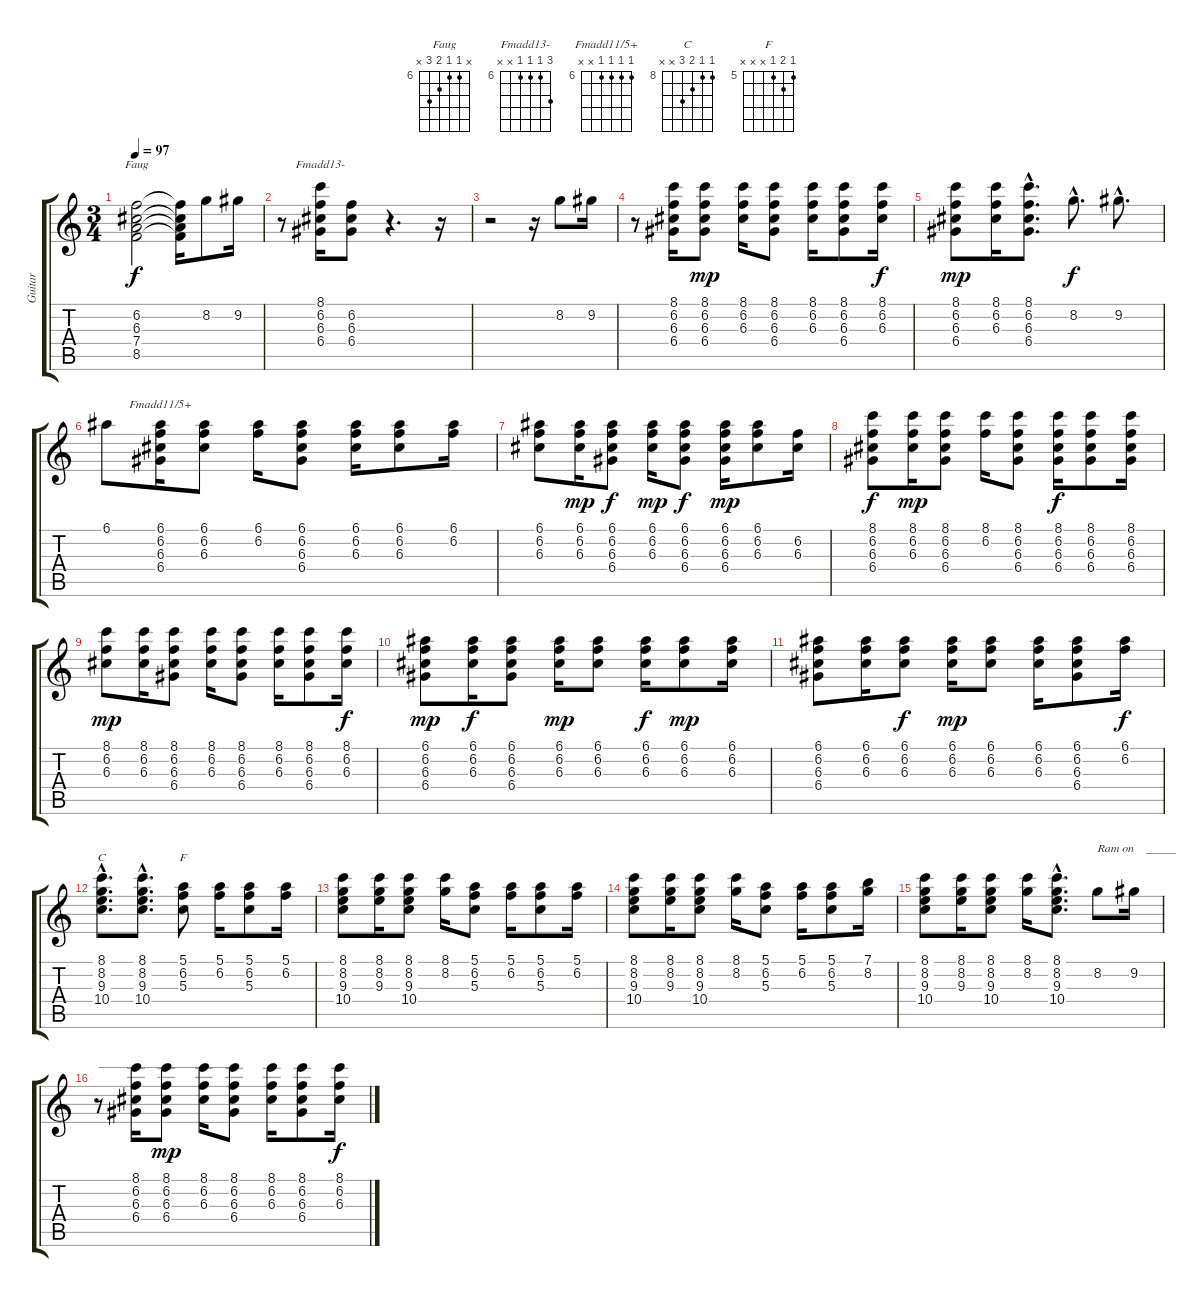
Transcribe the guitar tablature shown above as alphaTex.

\track ("Guitar" "Guitar") {instrument acousticguitarsteel}
\staff {score tabs}
\tuning (E4 B3 G3 D3 A2 E2) {hide}
\chord ("Faug" x 6 6 7 8 x) {firstfret 6}
\chord ("Fmadd13-" 8 6 6 6 x x) {firstfret 6}
\chord ("Fmadd11/5+" 6 6 6 6 x x) {firstfret 6}
\chord ("C" 8 8 9 10 x x) {firstfret 8}
\chord ("F" 5 6 5 x x x) {firstfret 5}
\ts (3 4)
\tempo 97
\clef g2
\ks c
(6.2 6.3 7.4 8.5).2{ch "Faug" dy f instrument acousticguitarsteel} (6.2{t} 6.3{t} 7.4{t} 8.5{t}).16 8.2.8 9.2.16 |
r.8 (8.1 6.2 6.3 6.4).16{ch "Fmadd13-"} (6.2 6.3 6.4).8 r.4{d} r.16 |
r.2 r.16 8.2.8 9.2.16 |
r.8 (8.1 6.2 6.3 6.4).16 (8.1 6.2 6.3 6.4).8{dy mp} (8.1 6.2 6.3).16 (8.1 6.2 6.3 6.4).8 (8.1 6.2 6.3).16 (8.1 6.2 6.3 6.4).8 (8.1 6.2 6.3).16{dy f} |
(8.1 6.2 6.3 6.4).8{dy mp} (8.1 6.2 6.3).16 (8.1{hac} 6.2{hac} 6.3{hac} 6.4{hac}).8{d} 8.2{hac}.8{d dy f} 9.2{hac}.8{d} |
6.1.8 (6.1 6.2 6.3 6.4).16{ch "Fmadd11/5+"} (6.1 6.2 6.3).8 (6.1 6.2).16 (6.1 6.2 6.3 6.4).8 (6.1 6.2 6.3).16 (6.1 6.2 6.3).8 (6.1 6.2).16 |
(6.1 6.2 6.3).8 (6.1 6.2 6.3).16{dy mp} (6.1 6.2 6.3 6.4).8{dy f} (6.1 6.2 6.3).16{dy mp} (6.1 6.2 6.3 6.4).8{dy f} (6.1 6.2 6.3 6.4).16{dy mp} (6.1 6.2 6.3).8 (6.2 6.3).16 |
(8.1 6.2 6.3 6.4).8{dy f} (8.1 6.2 6.3).16{dy mp} (8.1 6.2 6.3 6.4).8 (8.1 6.2).16 (8.1 6.2 6.3 6.4).8 (8.1 6.2 6.3 6.4).16{dy f} (8.1 6.2 6.3 6.4).8 (8.1 6.2 6.3 6.4).16 |
(8.1 6.2 6.3).8{dy mp} (8.1 6.2 6.3).16 (8.1 6.2 6.3 6.4).8 (8.1 6.2 6.3).16 (8.1 6.2 6.3 6.4).8 (8.1 6.2 6.3).16 (8.1 6.2 6.3 6.4).8 (8.1 6.2 6.3).16{dy f} |
(6.1 6.2 6.3 6.4).8{dy mp} (6.1 6.2 6.3).16{dy f} (6.1 6.2 6.3 6.4).8 (6.1 6.2 6.3).16{dy mp} (6.1 6.2 6.3).8 (6.1 6.2 6.3).16{dy f} (6.1 6.2 6.3).8{dy mp} (6.1 6.2 6.3).16 |
(6.1 6.2 6.3 6.4).8 (6.1 6.2 6.3).16 (6.1 6.2 6.3).8{dy f} (6.1 6.2 6.3).16{dy mp} (6.1 6.2 6.3).8 (6.1 6.2 6.3).16 (6.1 6.2 6.3 6.4).8 (6.1 6.2).16{dy f} |
(8.1{hac} 8.2{hac} 9.3{hac} 10.4{hac}).8{d ch "C"} (8.1{hac} 8.2{hac} 9.3{hac} 10.4{hac}).8{d} (5.1 6.2 5.3).8{ch "F"} (5.1 6.2).16 (5.1 6.2 5.3).8 (5.1 6.2).16 |
(8.1 8.2 9.3 10.4).8 (8.1 8.2 9.3).16 (8.1 8.2 9.3 10.4).8 (8.1 8.2).16 (5.1 6.2 5.3).8 (5.1 6.2).16 (5.1 6.2 5.3).8 (5.1 6.2).16 |
(8.1 8.2 9.3 10.4).8 (8.1 8.2 9.3).16 (8.1 8.2 9.3 10.4).8 (8.1 8.2).16 (5.1 6.2 5.3).8 (5.1 6.2).16 (5.1 6.2 5.3).8 (7.1 8.2).16 |
(8.1 8.2 9.3 10.4).8 (8.1 8.2 9.3).16 (8.1 8.2 9.3 10.4).8 (8.1 8.2).16 (8.1{hac} 8.2{hac} 9.3{hac} 10.4{hac}).8{d} 8.2.8{txt "Ram on"} 9.2.16{txt "    _____"} |
r.8{txt "______________________"} (8.1 6.2 6.3 6.4).16 (8.1 6.2 6.3 6.4).8{dy mp} (8.1 6.2 6.3).16 (8.1 6.2 6.3 6.4).8 (8.1 6.2 6.3).16 (8.1 6.2 6.3 6.4).8 (8.1 6.2 6.3).16{dy f}
